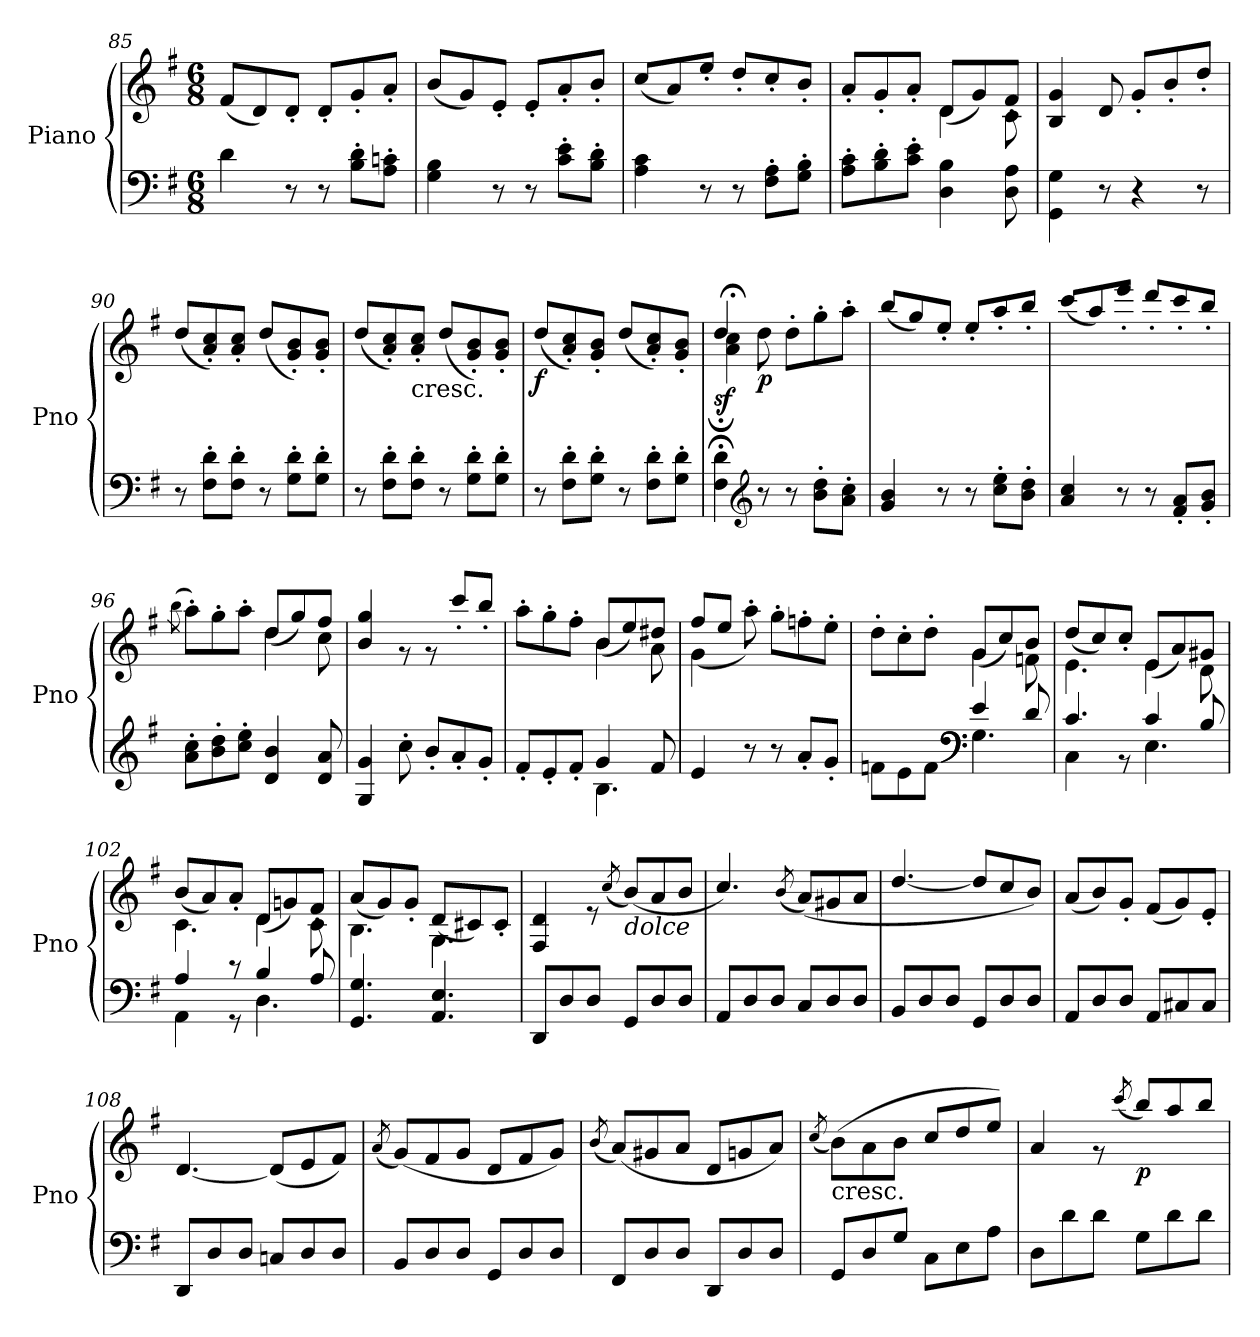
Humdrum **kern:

**kern	**kern	**dynam
*part1	*part1	*part1
*staff2	*staff1	*staff1/2
*I"Piano	*	*
*I'Pno	*	*
*clefF4	*clefG2	*
*k[f#]	*k[f#]	*
*G:	*G:	*
*M6/8	*M6/8	*
=85	=85	=85
*	*^	*
4d\	2.ryy	(>8f#/L	.
.	.	8d/)	.
8r	.	8d'/J	.
8r	.	8d'/L	.
8B\' 8d\'L	.	8g'/	.
8A\' 8cn\'J	.	8a'/J	.
=86	=86	=86	=86
4G\ 4B\	2.ryy	(>8b/L	.
.	.	8g/)	.
8r	.	8e'/J	.
8r	.	8e'/L	.
8c\' 8e\'L	.	8a'/	.
8B\' 8d\'J	.	8b'/J	.
=87	=87	=87	=87
4A\ 4c\	2.ryy	(>8cc/L	.
.	.	8a/)	.
8r	.	8ee'/J	.
8r	.	8dd'/L	.
8F#\' 8A\'L	.	8cc'/	.
8G\' 8B\'J	.	8b'/J	.
=88	=88	=88	=88
*	*	*^	*
8A\' 8c\'L	2.ryy	8a'/L	4.ryy	.
8B\' 8d\'	.	8g'/	.	.
8c\' 8e\'J	.	8a'/J	.	.
4D\ 4B\	.	(>8d/L	4d\	.
.	.	8g/)	.	.
8D\ 8A\	.	8f#'/J	8c\	.
*	*	*v	*v	*
=89	=89	=89	=89
4GG\ 4G\	2.ryy	4B/ 4g/	.
8r	.	8d/	.
4r	.	8g'/L	.
.	.	8b'/	.
8r	.	8dd'/J	.
!!LO:LB:g=z	!!
=90	=90	=90	=90
8r	2.ryy	(>8dd/L	.
8F#\' 8d\'L	.	8a/' 8cc/')	.
8F#\' 8d\'J	.	8a/' 8cc/'J	.
8r	.	(>8dd/L	.
8G\' 8d\'L	.	8g/' 8b/')	.
8G\' 8d\'J	.	8g/' 8b/'J	.
=91	=91	=91	=91
8r	2.ryy	(>8dd/L	.
8F#\' 8d\'L	.	8a/' 8cc/')	.
!	!	!LO:TX:b:t=cresc.	!
8F#\' 8d\'J	.	8a/' 8cc/'J	.
8r	.	(>8dd/L	.
8G\' 8d\'L	.	8g/' 8b/')	.
8G\' 8d\'J	.	8g/' 8b/'J	.
=92	=92	=92	=92
!	!	!	!LO:DY:b
8r	2.ryy	(>8dd/L	f
8F#\' 8d\'L	.	8a/' 8cc/')	.
8G\' 8d\'J	.	8g/' 8b/'J	.
8r	.	(>8dd/L	.
8F#\' 8d\'L	.	8a/' 8cc/')	.
8G\' 8d\'J	.	8g/' 8b/'J	.
=93	=93	=93	=93
*	*	*^	*
!	!	!	!	!LO:DY:b
4F#\; 4d\;	2.ryy	4dd;/	4a\; 4cc\;	sf
*clefG2	*	*	*	*
!	!	!	!	!LO:DY:b
8r	.	8ryy	8dd\	p
8r	.	4.ryy	8dd'\L	.
8b\' 8dd\'L	.	.	8gg'\	.
8a\' 8cc\'J	.	.	8aa'\J	.
*	*	*v	*v	*
=94	=94	=94	=94
4g/ 4b/	2.ryy	(>8bb/L	.
.	.	8gg/)	.
8r	.	8ee'/J	.
8r	.	8ee'/L	.
8cc\' 8ee\'L	.	8aa'/	.
8b\' 8dd\'J	.	8bb'/J	.
=95	=95	=95	=95
4a/ 4cc/	2.ryy	(>8ccc/L	.
.	.	8aa/)	.
8r	.	8eee'/J	.
8r	.	8ddd'/L	.
8f#/' 8a/'L	.	8ccc'/	.
8g/' 8b/'J	.	8bb'/J	.
!!LO:LB:g=z
=96	=96	=96	=96
*	*	*^	*
.	.	.	(>8qbb\	.
8a\' 8cc\'L	2.ryy	4.ryy	8aa'\L)	.
8b\' 8dd\'	.	.	8gg'\	.
8cc\' 8ee\'J	.	.	8aa'\J	.
4d/ 4b/	.	(>8dd/L	4dd\	.
.	.	8gg/)	.	.
8d/ 8a/	.	8ff#'/J	8cc\	.
*	*	*v	*v	*
=97	=97	=97	=97
4G/ 4g/	2.ryy	4b/ 4gg/	.
8cc'\	.	8r	.
8b'/L	.	8r	.
8a'/	.	8ccc'/L	.
8g'/J	.	8bb'/J	.
=98	=98	=98	=98
*^	*	*^	*
8f#'/L	4.ryy	2.ryy	4.ryy	8aa'\L	.
8e'/	.	.	.	8gg'\	.
8f#'/J	.	.	.	8ff#'\J	.
4g/	4.B\	.	(>8b/L	4b\	.
.	.	.	8ee/)	.	.
8f#/	.	.	8dd#X'/J	8a\	.
*v	*v	*	*	*	*
=99	=99	=99	=99	=99
4e/	2.ryy	(>8ff#/L	4g\	.
.	.	8ee/J	.	.
8r	.	8ryy	8aa'\)	.
8r	.	4.ryy	8gg'\L	.
8a'/L	.	.	8ffn'\	.
8g'/J	.	.	8ee'\J	.
=100	=100	=100	=100	=100
*^	*	*	*	*
4.ryy	8fn\L	2.ryy	4.ryy	8dd'\L	.
.	8e\	.	.	8cc'\	.
.	8f\J	.	.	8dd'\J	.
*clefF4	*	*	*	*	*
4e/	4.G\	.	(>8g/L	4g\	.
.	.	.	8cc/)	.	.
8d/	.	.	8b'/J	8fn\	.
=101	=101	=101	=101	=101	=101
4.c/	4C\	2.ryy	(>8dd/L	4.e\	.
.	.	.	8cc/)	.	.
.	8r	.	8cc'/J	.	.
4c/	4.E\	.	(>8e/L	4e\	.
.	.	.	8a/)	.	.
8B/	.	.	8g#X'/J	8d\	.
!!LO:PB:g=z	!!	!!
=102	=102	=102	=102	=102	=102
4A/	4AA\	2.ryy	(>8b/L	4.c\	.
.	.	.	8a/)	.	.
8r	8r	.	8a'/J	.	.
4B/	4.D\	.	(>8d/L	4d\	.
.	.	.	8gn/)	.	.
8A/	.	.	8f#'/J	8c\	.
*v	*v	*	*	*	*
=103	=103	=103	=103	=103
4.GG/ 4.G/	2.ryy	(>8a/L	4.B\	.
.	.	8g/)	.	.
.	.	8g'/J	.	.
4.AA/ 4.E/	.	(>8d/L	4.G\	.
.	.	8c#X/)	.	.
.	.	8c#'/J	.	.
*	*	*v	*v	*
=104	=104	=104	=104
8DD/L	2.ryy	4F#/ 4d/	.
8D/	.	.	.
8D/J	.	8r	.
.	.	(<8qcc/	.
!	!	!LO:TX:b:i:t=dolce	!
8GG/L	.	(>8b/L)	.
8D/	.	8a/	.
8D/J	.	8b/J	.
=105	=105	=105	=105
8AA/L	2.ryy	4.cc/)	.
8D/	.	.	.
8D/J	.	.	.
.	.	(<8qb/	.
8C/L	.	(>8a/L)	.
8D/	.	8g#X/	.
8D/J	.	8a/J	.
=106	=106	=106	=106
8BB/L	2.ryy	[4.dd/	.
8D/	.	.	.
8D/J	.	.	.
8GG/L	.	8dd/L]	.
8D/	.	8cc/	.
8D/J	.	8b/J)	.
=107	=107	=107	=107
8AA/L	2.ryy	(>8a/L	.
8D/	.	8b/)	.
8D/J	.	8g'/J	.
8AA/L	.	(>8f#/L	.
8C#X/	.	8g/)	.
8C#/J	.	8e'/J	.
!!LO:LB:g=z	!!
=108	=108	=108	=108
8DD/L	2.ryy	[4.d/	.
8D/	.	.	.
8D/J	.	.	.
8Cn/L	.	(>8d/L]	.
8D/	.	8e/	.
8D/J	.	8f#/J)	.
=109	=109	=109	=109
.	.	(<8qa/	.
8BB/L	2.ryy	(>8g/L)	.
8D/	.	8f#/	.
8D/J	.	8g/J	.
8GG/L	.	8d/L	.
8D/	.	8f#/	.
8D/J	.	8g/J)	.
=110	=110	=110	=110
.	.	(<8qb/	.
8FF#/L	2.ryy	(>8a/L)	.
8D/	.	8g#X/	.
8D/J	.	8a/J	.
8DD/L	.	8d/L	.
8D/	.	8gn/	.
8D/J	.	8a/J)	.
=111	=111	=111	=111
.	.	(<8qcc/	.
!	!LO:TX:b:t=cresc.	!	!
8GG/L	2.ryy	(>8b\L)	.
8D/	.	8a\	.
8G/J	.	8b\J	.
8C\L	.	8cc/L	.
8E\	.	8dd/	.
8A\J	.	8ee/J)	.
=112	=112	=112	=112
8D\L	2.ryy	4a/	.
8d\	.	.	.
8d\J	.	8r	.
.	.	(<8qccc/	.
!	!	!	!LO:DY:b
8G\L	.	8bb/L)	p
8d\	.	8aa/	.
8d\J	.	8bb/J	.
*	*v	*v	*
=	=	=
*-	*-	*-
